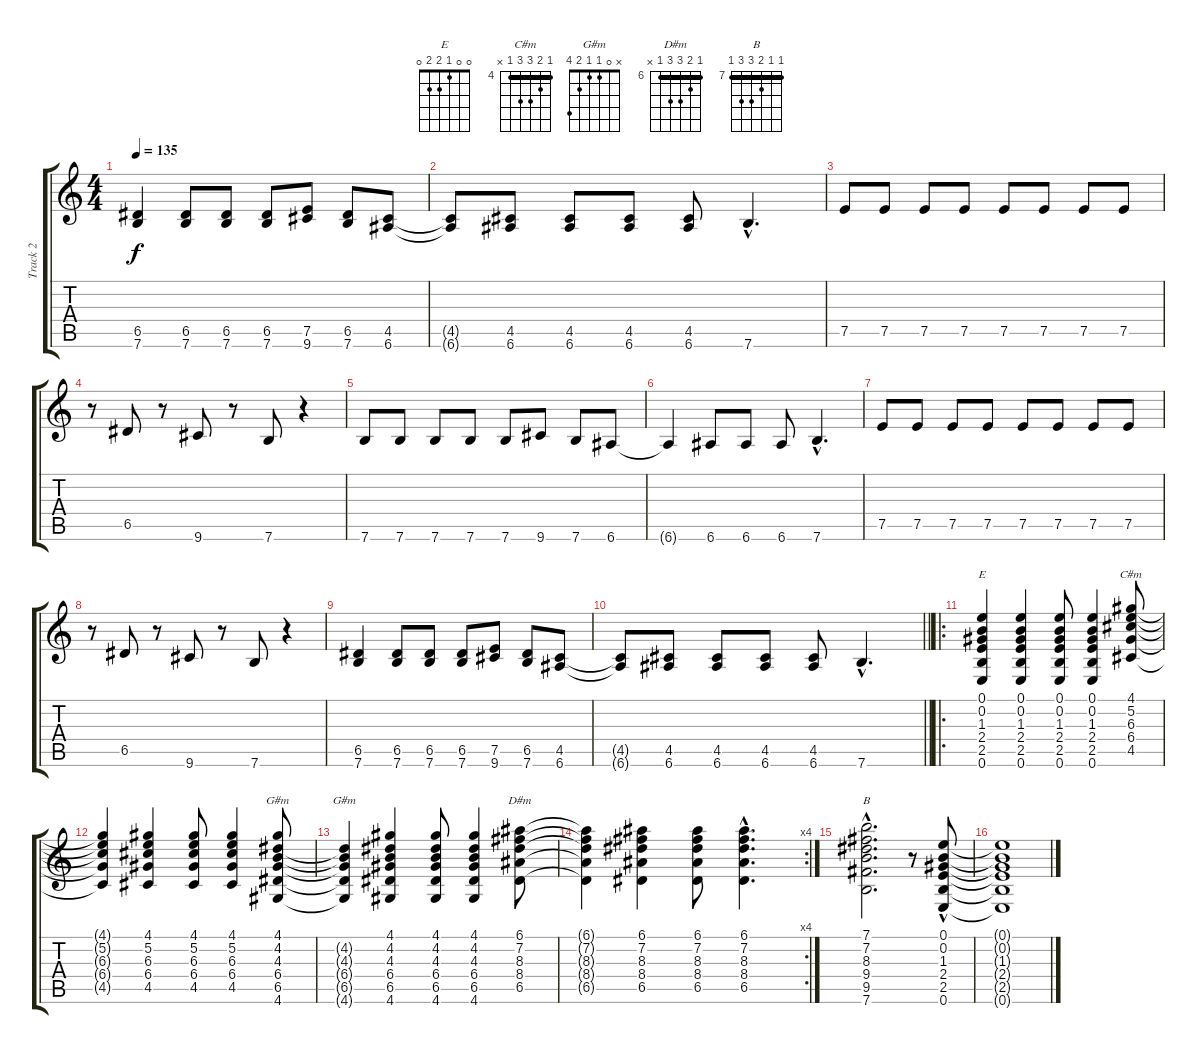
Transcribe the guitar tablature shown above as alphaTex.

\track ("Track 2" "Track 2") {instrument distortionguitar}
\staff {score tabs}
\tuning (E4 B3 G3 D3 A2 E2) {hide}
\chord ("E" 0 0 1 2 2 0)
\chord ("C#m" 4 5 6 6 4 x) {firstfret 4 barre 4}
\chord ("G#m" 4 4 4 6 6 4) {firstfret 4 barre 4}
\chord ("G#m" x 0 1 1 2 4)
\chord ("D#m" 6 7 8 8 6 x) {firstfret 6 barre 6}
\chord ("B" 7 7 8 9 9 7) {firstfret 7 barre 7}
\ts (4 4)
\tempo 135
\clef g2
\ks c
(6.5 7.6).4{dy f} (6.5 7.6).8 (6.5 7.6).8 (6.5 7.6).8 (7.5 9.6).8 (6.5 7.6).8 (4.5 6.6).8 |
(4.5{t} 6.6{t}).8 (4.5 6.6).8 (4.5 6.6).8 (4.5 6.6).8 (4.5 6.6).8 7.6{hac}.4{d} |
7.5.8 7.5.8 7.5.8 7.5.8 7.5.8 7.5.8 7.5.8 7.5.8 |
r.8 6.5.8 r.8 9.6.8 r.8 7.6.8 r.4 |
7.6.8 7.6.8 7.6.8 7.6.8 7.6.8 9.6.8 7.6.8 6.6.8 |
6.6{t}.4 6.6.8 6.6.8 6.6.8 7.6{hac}.4{d} |
7.5.8 7.5.8 7.5.8 7.5.8 7.5.8 7.5.8 7.5.8 7.5.8 |
r.8 6.5.8 r.8 9.6.8 r.8 7.6.8 r.4 |
(6.5 7.6).4 (6.5 7.6).8 (6.5 7.6).8 (6.5 7.6).8 (7.5 9.6).8 (6.5 7.6).8 (4.5 6.6).8 |
\barLineRight lightlight
(4.5{t} 6.6{t}).8 (4.5 6.6).8 (4.5 6.6).8 (4.5 6.6).8 (4.5 6.6).8 7.6{hac}.4{d} |
\ro
(0.1 0.2 1.3 2.4 2.5 0.6).4{ch "E"} (0.1 0.2 1.3 2.4 2.5 0.6).4 (0.1 0.2 1.3 2.4 2.5 0.6).8 (0.1 0.2 1.3 2.4 2.5 0.6).4 (4.1 5.2 6.3 6.4 4.5).8{ch "C#m"} |
(4.1{t} 5.2{t} 6.3{t} 6.4{t} 4.5{t}).4 (4.1 5.2 6.3 6.4 4.5).4 (4.1 5.2 6.3 6.4 4.5).8 (4.1 5.2 6.3 6.4 4.5).4 (4.1 4.2 4.3 6.4 6.5 4.6).8{ch "G#m"} |
(4.2{t} 4.3{t} 6.4{t} 6.5{t} 4.6{t}).4{ch "G#m"} (4.1 4.2 4.3 6.4 6.5 4.6).4 (4.1 4.2 4.3 6.4 6.5 4.6).8 (4.1 4.2 4.3 6.4 6.5 4.6).4 (6.1 7.2 8.3 8.4 6.5).8{ch "D#m"} |
\rc 4
(6.1{t} 7.2{t} 8.3{t} 8.4{t} 6.5{t}).4 (6.1 7.2 8.3 8.4 6.5).4 (6.1 7.2 8.3 8.4 6.5).8 (6.1{hac} 7.2{hac} 8.3{hac} 8.4{hac} 6.5{hac}).4{d} |
(7.1{hac} 7.2{hac} 8.3{hac} 9.4{hac} 9.5{hac} 7.6{hac}).2{d ch "B"} r.8 (0.1 0.2 1.3{hac} 2.4 2.5 0.6).8 |
(0.1{t} 0.2{t} 1.3{t} 2.4{t} 2.5{t} 0.6{t}).1
